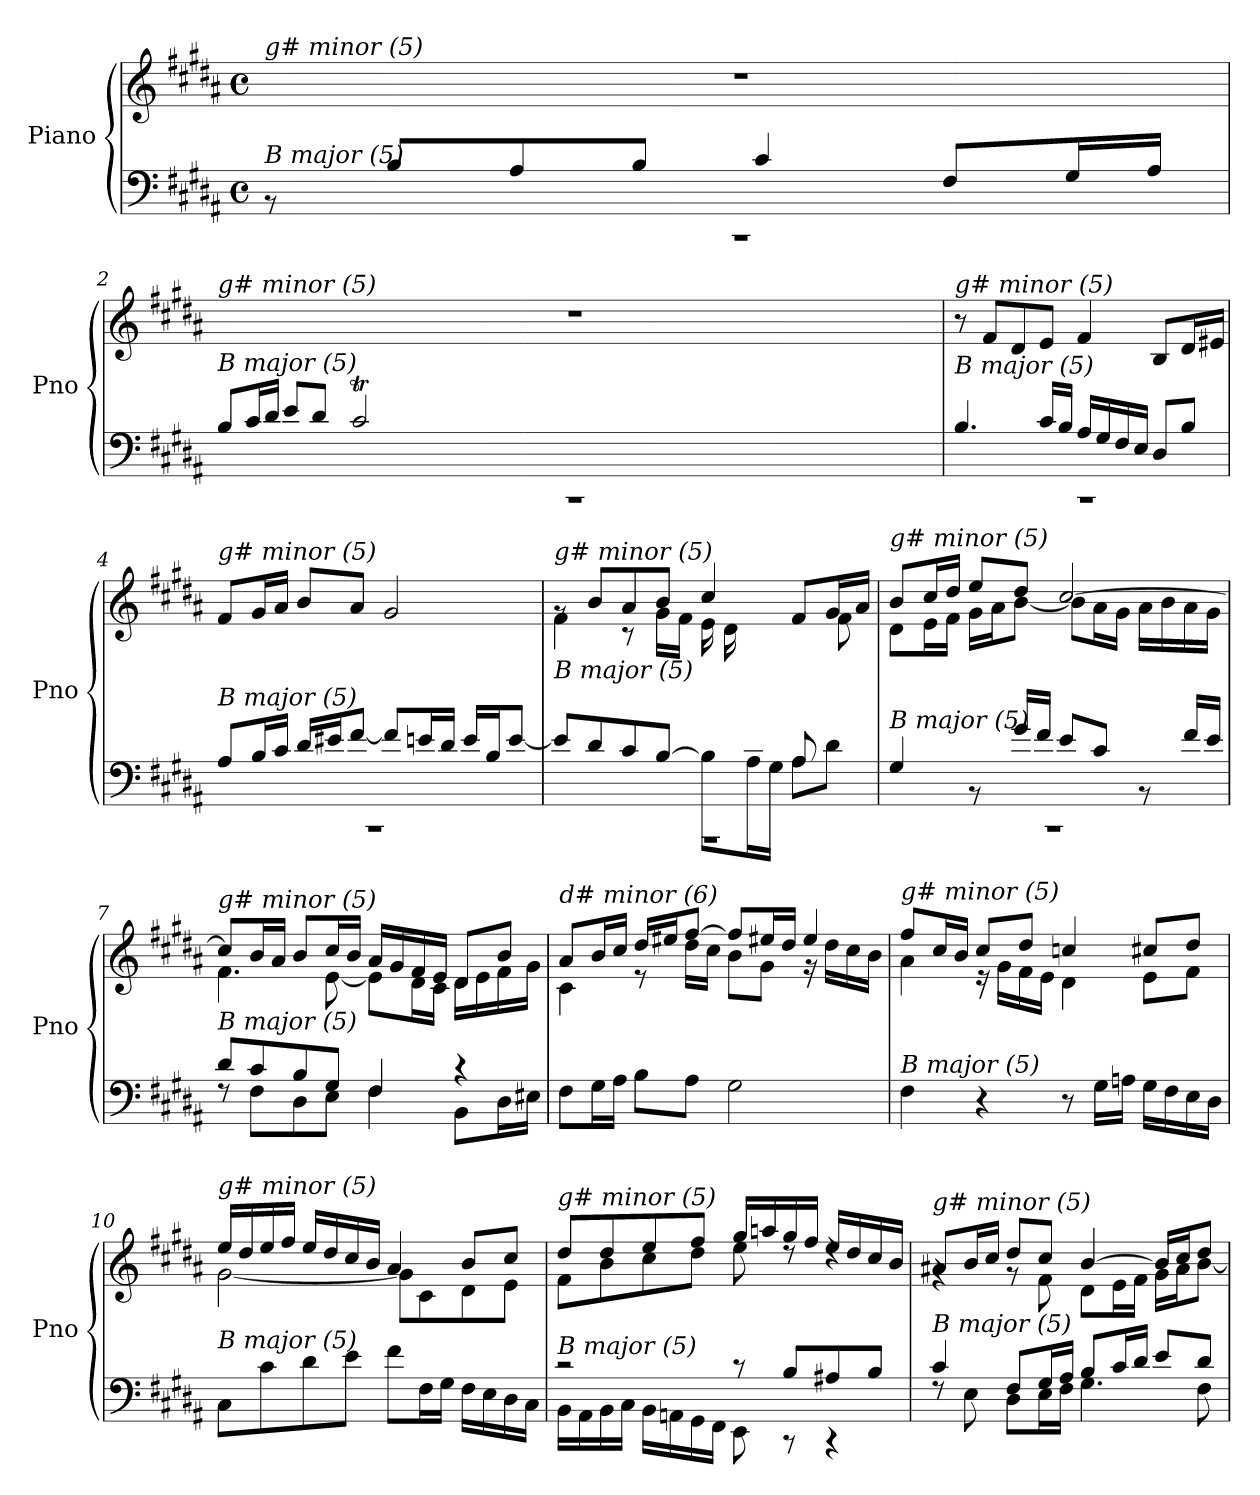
**kern	**kern
*part1	*part1
*staff2	*staff1
*I"Piano	*
*I'Pno	*
*clefF4	*clefG2
*k[f#c#g#d#a#]	*k[f#c#g#d#a#]
*M4/4	*M4/4
*met(c)	*met(c)
=1	=1
*^	*
!	!	!LO:TX:i:t=g# minor (5)
!LO:TX:i:t=B major (5)	!	!
1rCC	8r	1r
.	8B/L	.
.	8A#/	.
.	8B/J	.
.	4c#/	.
.	8F#/L	.
.	16G#/L	.
.	16A#/JJ	.
!!LO:LB:g=z
=2	=2	=2
*	*^	*^
!	!	!	!LO:TX:i:t=g# minor (5)	!
!LO:TX:i:t=B major (5)	!	!	!	!
1rCC	2ryy	8B/L	1r	2ryy
.	.	16c#/L	.	.
.	.	16d#/JJ	.	.
.	.	8e/L	.	.
.	.	8d#/J	.	.
.	64d#yy	2c#T/	.	2ryy
.	64c#yy	.	.	.
.	64d#yy	.	.	.
.	64c#yy	.	.	.
.	64d#yy	.	.	.
.	64c#yy	.	.	.
.	64d#yy	.	.	.
.	64c#yy	.	.	.
.	64d#yy	.	.	.
.	64c#yy	.	.	.
.	64d#yy	.	.	.
.	64c#yy	.	.	.
.	64d#yy	.	.	.
.	64c#yy	.	.	.
.	64d#yy	.	.	.
.	64c#yy	.	.	.
.	64d#yy	.	.	.
.	64c#yy	.	.	.
.	64d#yy	.	.	.
.	64c#yy	.	.	.
.	64d#yy	.	.	.
.	64c#yy	.	.	.
.	64d#yy	.	.	.
.	64c#yy	.	.	.
.	64d#yy	.	.	.
.	64c#yy	.	.	.
.	64d#yy	.	.	.
.	64c#yy	.	.	.
.	64d#yy	.	.	.
.	64c#yy	.	.	.
.	64d#yy	.	.	.
.	64c#yy	.	.	.
*	*v	*v	*	*
*	*	*v	*v
!!LO:LB:g=z
=3	=3	=3
!	!	!LO:TX:i:t=g# minor (5)
!LO:TX:i:t=B major (5)	!	!
1rCC	4.B/	8r
.	.	8f#/L
.	.	8d#/
.	16c#/LL	8e/J
.	16B/JJ	.
.	16A#/LL	4f#/
.	16G#/	.
.	16F#/	.
.	16E/JJ	.
.	8D#/L	8B/L
.	8B/J	16d#/L
.	.	16e#Xi/JJ
=4	=4	=4
!	!	!LO:TX:i:t=g# minor (5)
!LO:TX:i:t=B major (5)	!	!
1rCC	8A#/L	8f#/L
.	16B/L	16g#/L
.	16c#/JJ	16a#/JJ
.	16d#/LL	8b/L
.	16e#Xi/J	.
.	[8f#/J	8a#/J
.	8f#/L]	2g#/
.	16en/L	.
.	16d#/JJ	.
.	16e/LL	.
.	16B/J	.
.	[8e/J	.
!!LO:LB:g=z
=5	=5	=5
*	*^	*^
!	!	!	!LO:TX:i:t=g# minor (5)	!
!LO:TX:i:t=B major (5)	!	!	!	!
2ryy	1rAAA	8e/L]	8rg	4f#\
.	.	8d#/	8b/L	.
.	.	8c#/	8a#/	8r
.	.	[8B/J	8b/J	16g#\LL
.	.	.	.	16f#\JJ
8ryy	.	8B\L]	4cc#/	16e\LL
.	.	.	.	16d#\
16c#/	.	16A#\L	.	4ryy
16B/JJ	.	16G#\JJ	.	.
8A#/L	.	8A#\L	8f#/L	.
8ryy	.	8d#\J	16g#/L	8f#\J
.	.	.	16a#/JJ	.
*	*v	*v	*	*
=6	=6	=6	=6
!	!	!LO:TX:i:t=g# minor (5)	!
!LO:TX:i:t=B major (5)	!	!	!
1rCC	4G#/	8b/L	8d#\L
.	.	16cc#/L	16e\L
.	.	16dd#/JJ	16f#\JJ
.	8r	8ee/L	16g#\LL
.	.	.	16a#\J
.	16g#/LL	8dd#/J	[8b\J
.	16f#/JJ	.	.
.	8e/L	[2cc#/	8b\L]
.	8c#/J	.	16a#\L
.	.	.	16g#\JJ
.	8r	.	16a#\LL
.	.	.	16b\
.	16f#/LL	.	16a#\
.	16e/JJ	.	16g#\JJ
=7	=7	=7	=7
!	!	!LO:TX:i:t=g# minor (5)	!
!LO:TX:i:t=B major (5)	!	!	!
8d#/L	8rF	8cc#/L]	4.f#\
8c#/	8F#\L	16b/L	.
.	.	16a#/JJ	.
8B/	8D#\	8b/L	.
8G#/J	8E\J	16cc#/L	[8e\
.	.	16b/JJ	.
4F#/	4F#\	16a#/LL	8e\L]
.	.	16g#/	.
.	.	16f#/	16d#\L
.	.	16e/JJ	16c#\JJ
4r	8BB\L	8d#/L	16d#\LL
.	.	.	16e\
.	16D#\L	8b/J	16f#\
.	16E#Xi\JJ	.	16g#\JJ
!!LO:LB:g=z	!!
=8	=8	=8	=8
!	!	!LO:TX:i:t=d# minor (6)	!
!LO:TX:i:t=B major (5)	!	!	!
*v	*v	*	*
8F#\L	8a#/L	4c#\
16G#\L	16b/L	.
16A#\JJ	16cc#/JJ	.
8B\L	16dd#/LL	8r
.	16ee#X/J	.
8A#\J	[8ff#/J	16dd#\LL
.	.	16cc#\JJ
2G#\	8ff#/L]	8b\L
.	16ee#X/L	8g#\J
.	16dd#/JJ	.
.	4ee#/	16r
.	.	16dd#\LL
.	.	16cc#\
.	.	16b\JJ
=9	=9	=9
!	!LO:TX:i:t=g# minor (5)	!
!LO:TX:i:t=B major (5)	!	!
4F#\	8ff#/L	4a#\
.	16cc#/L	.
.	16b/JJ	.
4r	8cc#/L	16r
.	.	16g#\LL
.	8dd#/J	16f#\
.	.	16e\JJ
8r	4ccnj/	4d#\
16G#\LL	.	.
16An\JJ	.	.
16G#\LL	8cc#/L	8e\L
16F#\	.	.
16E\	8dd#/J	8f#\J
16D#\JJ	.	.
=10	=10	=10
!	!LO:TX:i:t=g# minor (5)	!
!LO:TX:i:t=B major (5)	!	!
8C#\L	16ee/LL	[2g#\
.	16dd#/	.
8c#\	16ee/	.
.	16ff#/JJ	.
8d#\	16ee/LL	.
.	16dd#/	.
8e\J	16cc#/	.
.	16b/JJ	.
8f#\L	4a#/	8g#\L]
16F#\L	.	8c#\
16G#\JJ	.	.
16F#\LL	8b/L	8d#\
16E\	.	.
16D#\	8cc#/J	8e\J
16C#\JJ	.	.
!!LO:PB:g=z	!!
=11	=11	=11
*^	*	*
!	!	!LO:TX:i:t=g# minor (5)	!
!LO:TX:i:t=B major (5)	!	!	!
2r	16BB\LL	8dd#/L	8f#\L
.	16AA#\	.	.
.	16BB\	8dd#/	8b\
.	16C#\JJ	.	.
.	16BB\LL	8ee/	8cc#\
.	16AAn\	.	.
.	16GG#\	8ff#/J	8dd#\J
.	16FF#\JJ	.	.
8r	8EE\	16gg#/LL	8ee\
.	.	16aan/	.
8B/L	8r	16gg#/	8rdd
.	.	16ff#/JJ	.
8A#X/	4r	16ee/LL	4rdd
.	.	16dd#/	.
8B/J	.	16cc#/	.
.	.	16b/JJ	.
=12	=12	=12	=12
!	!	!LO:TX:i:t=g# minor (5)	!
!LO:TX:i:t=B major (5)	!	!	!
4c#/	8rF	8a#X/L	4rg
.	8E\	16b/L	.
.	.	16cc#/JJ	.
8F#/L	8D#\L	8dd#/L	8rg
16G#/L	16E\L	8cc#/J	8f#\
16A#/JJ	16F#\JJ	.	.
8B/L	4.G#\	[4b/	8d#\L
16c#/L	.	.	16e\L
16d#/JJ	.	.	16f#\JJ
8e/L	.	16b/LL]	16g#\LL
.	.	16cc#/J	16a#\J
8d#/J	8F#\	8dd#/J	[8b\J
*v	*v	*	*
*	*v	*v
=	=
*-	*-
